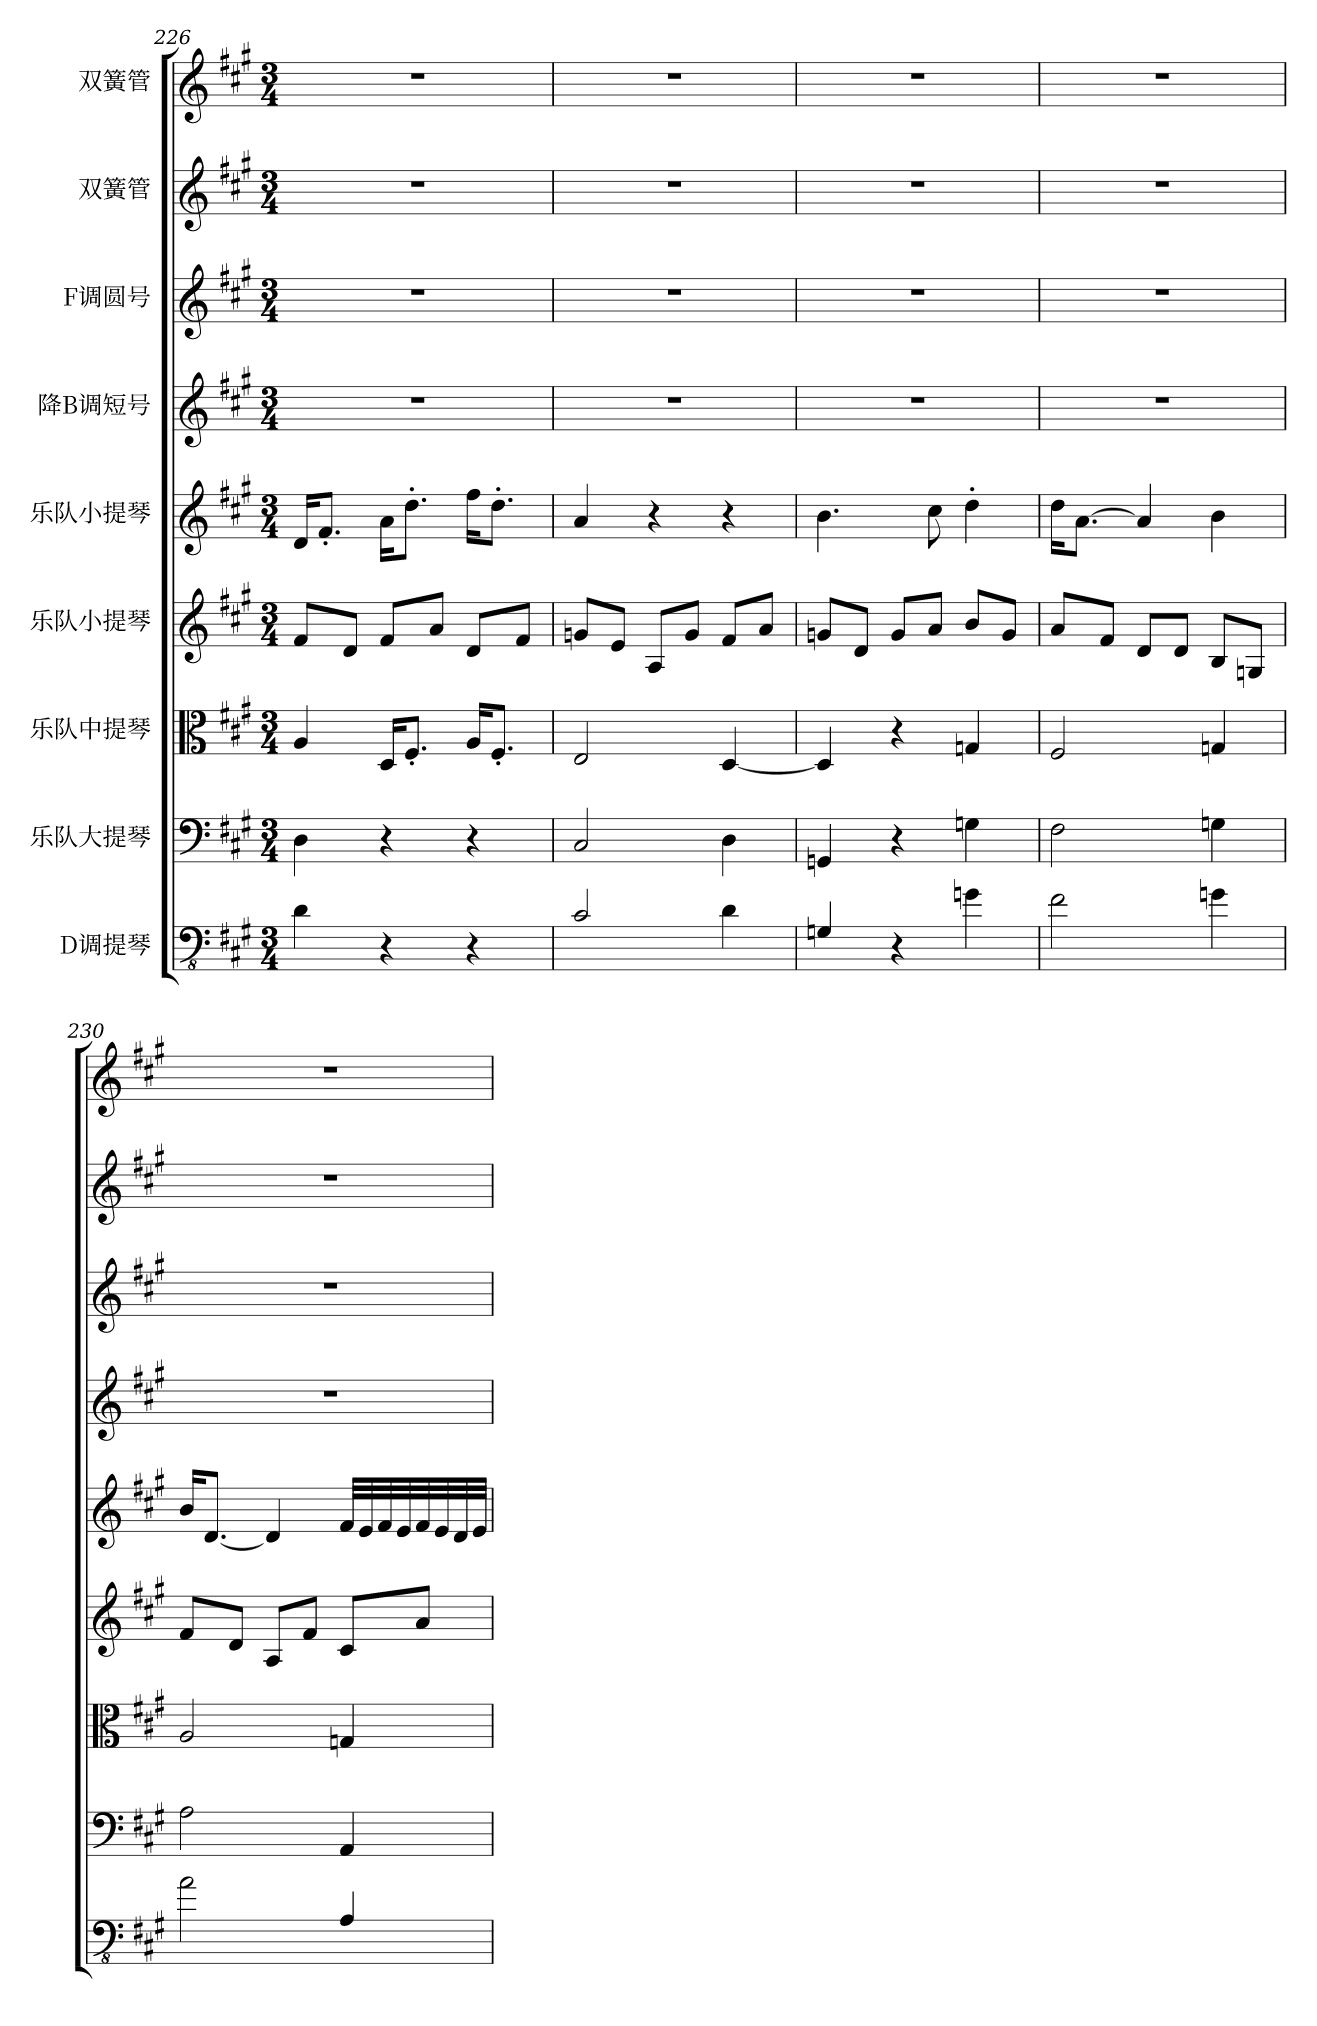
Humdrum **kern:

**kern	**kern	**kern	**kern	**kern	**kern	**kern	**kern	**kern
*part9	*part8	*part7	*part6	*part5	*part4	*part3	*part2	*part1
*staff9	*staff8	*staff7	*staff6	*staff5	*staff4	*staff3	*staff2	*staff1
*I"D调提琴	*I"乐队大提琴	*I"乐队中提琴	*I"乐队小提琴	*I"乐队小提琴	*I"降B调短号	*I"F调圆号	*I"双簧管	*I"双簧管
*clefFv4	*clefF4	*clefC3	*clefG2	*clefG2	*clefG2	*clefG2	*clefG2	*clefG2
*ITrd7c12	*	*	*	*	*ITrd1c2	*ITrd4c7	*	*
*k[f#c#g#]	*k[f#c#g#]	*k[f#c#g#]	*k[f#c#g#]	*k[f#c#g#]	*k[f#]	*k[f#c#]	*k[f#c#g#]	*k[f#c#g#]
*M3/4	*M3/4	*M3/4	*M3/4	*M3/4	*M3/4	*M3/4	*M3/4	*M3/4
=226	=226	=226	=226	=226	=226	=226	=226	=226
4DD\	4D\	4A/	8f#/L	16d/KL	2.r	2.r	2.r	2.r
.	.	.	.	8.f#'/J	.	.	.	.
.	.	.	8d/J	.	.	.	.	.
4r	4r	16D/KL	8f#/L	16a\KL	.	.	.	.
.	.	8.F#'/J	.	8.dd'\J	.	.	.	.
.	.	.	8a/J	.	.	.	.	.
4r	4r	16A/KL	8d/L	16ff#\KL	.	.	.	.
.	.	8.F#'/J	.	8.dd'\J	.	.	.	.
.	.	.	8f#/J	.	.	.	.	.
=227	=227	=227	=227	=227	=227	=227	=227	=227
2CC#/	2C#/	2E/	8gn/L	4a/	2.r	2.r	2.r	2.r
.	.	.	8e/J	.	.	.	.	.
.	.	.	8A/L	4r	.	.	.	.
.	.	.	8g/J	.	.	.	.	.
4DD\	4D\	[4D/	8f#/L	4r	.	.	.	.
.	.	.	8a/J	.	.	.	.	.
=228	=228	=228	=228	=228	=228	=228	=228	=228
4GGGn/	4GGn/	4D/]	8gn/L	4.b\	2.r	2.r	2.r	2.r
.	.	.	8d/J	.	.	.	.	.
4r	4r	4r	8g/L	.	.	.	.	.
.	.	.	8a/J	8cc#\	.	.	.	.
4GGn\	4Gn\	4Gn/	8b/L	4dd'\	.	.	.	.
.	.	.	8g/J	.	.	.	.	.
!!LO:PB:g=z
=229	=229	=229	=229	=229	=229	=229	=229	=229
2FF#\	2F#\	2F#/	8a/L	16dd\KL	2.r	2.r	2.r	2.r
.	.	.	.	[8.a\J	.	.	.	.
.	.	.	8f#/J	.	.	.	.	.
.	.	.	8d/L	4a/]	.	.	.	.
.	.	.	8d/J	.	.	.	.	.
4GGn\	4Gn\	4Gn/	8B/L	4b\	.	.	.	.
.	.	.	8Gn/J	.	.	.	.	.
=230	=230	=230	=230	=230	=230	=230	=230	=230
*	*	*	*	*	*	*	*	*MM148
2AA\	2A\	2A/	8f#/L	16b/KL	2.r	2.r	2.r	2.r
.	.	.	.	[8.d/J	.	.	.	.
.	.	.	8d/J	.	.	.	.	.
.	.	.	8A/L	4d/]	.	.	.	.
.	.	.	8f#/J	.	.	.	.	.
4AAA/	4AA/	4Gn/	8c#/L	32f#/LLL	.	.	.	.
.	.	.	.	32e/	.	.	.	.
.	.	.	.	32f#/	.	.	.	.
.	.	.	.	32e/	.	.	.	.
.	.	.	8a/J	32f#/	.	.	.	.
.	.	.	.	32e/	.	.	.	.
.	.	.	.	32d/	.	.	.	.
.	.	.	.	32e/JJJ	.	.	.	.
=	=	=	=	=	=	=	=	=
*-	*-	*-	*-	*-	*-	*-	*-	*-
